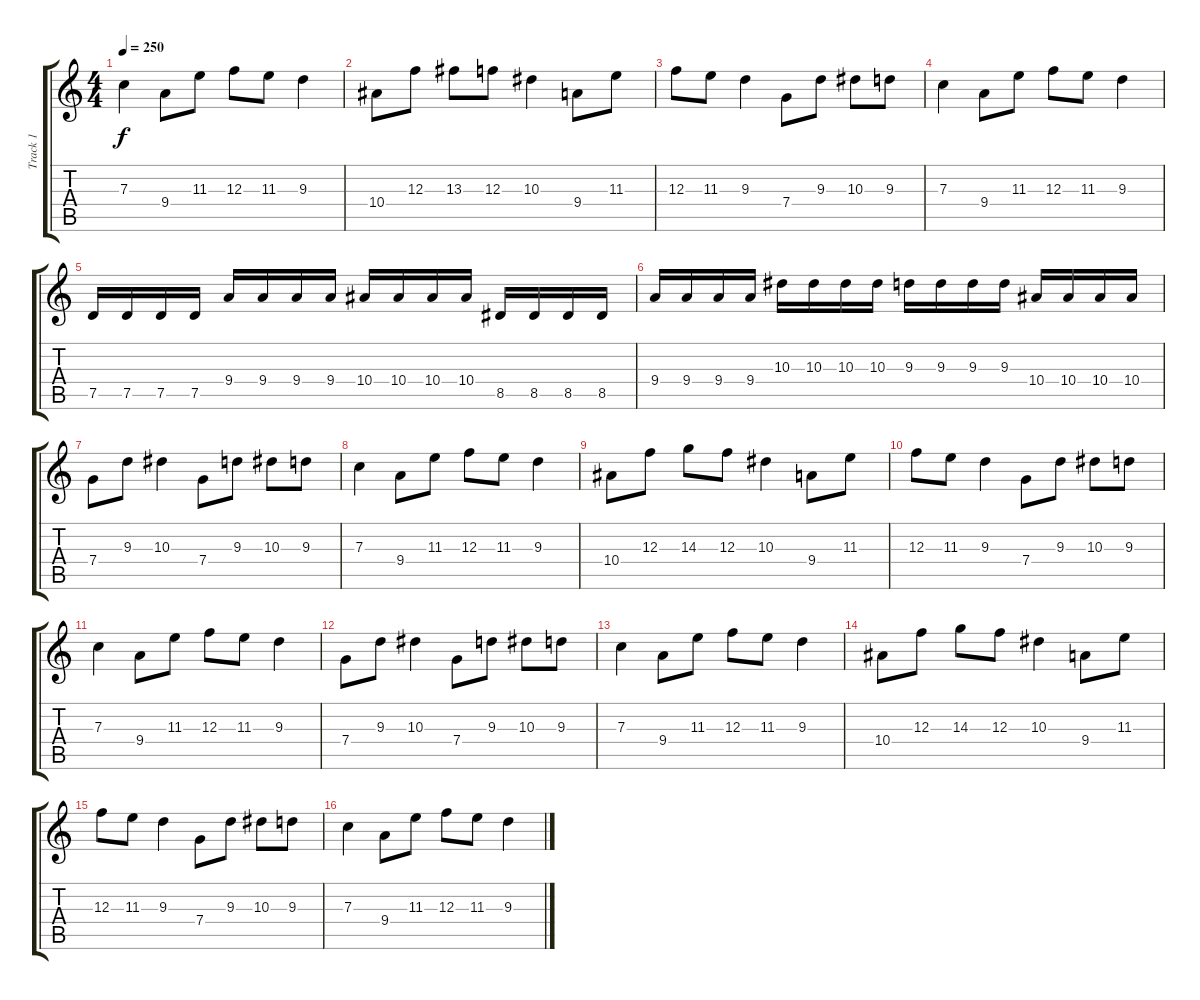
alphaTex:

\track ("Track 1" "Track 1") {instrument distortionguitar}
\staff {score tabs}
\tuning (D4 A3 F3 C3 G2 D2) {hide}
\ts (4 4)
\tempo 250
\clef g2
\ks c
7.3.4{dy f} 9.4.8 11.3.8 12.3.8 11.3.8 9.3.4 |
10.4.8 12.3.8 13.3.8 12.3.8 10.3.4 9.4.8 11.3.8 |
12.3.8 11.3.8 9.3.4 7.4.8 9.3.8 10.3.8 9.3.8 |
7.3.4 9.4.8 11.3.8 12.3.8 11.3.8 9.3.4 |
7.5.16 7.5.16 7.5.16 7.5.16 9.4.16 9.4.16 9.4.16 9.4.16 10.4.16 10.4.16 10.4.16 10.4.16 8.5.16 8.5.16 8.5.16 8.5.16 |
9.4.16 9.4.16 9.4.16 9.4.16 10.3.16 10.3.16 10.3.16 10.3.16 9.3.16 9.3.16 9.3.16 9.3.16 10.4.16 10.4.16 10.4.16 10.4.16 |
7.4.8 9.3.8 10.3.4 7.4.8 9.3.8 10.3.8 9.3.8 |
7.3.4 9.4.8 11.3.8 12.3.8 11.3.8 9.3.4 |
10.4.8 12.3.8 14.3.8 12.3.8 10.3.4 9.4.8 11.3.8 |
12.3.8 11.3.8 9.3.4 7.4.8 9.3.8 10.3.8 9.3.8 |
7.3.4 9.4.8 11.3.8 12.3.8 11.3.8 9.3.4 |
7.4.8 9.3.8 10.3.4 7.4.8 9.3.8 10.3.8 9.3.8 |
7.3.4 9.4.8 11.3.8 12.3.8 11.3.8 9.3.4 |
10.4.8 12.3.8 14.3.8 12.3.8 10.3.4 9.4.8 11.3.8 |
12.3.8 11.3.8 9.3.4 7.4.8 9.3.8 10.3.8 9.3.8 |
7.3.4 9.4.8 11.3.8 12.3.8 11.3.8 9.3.4
